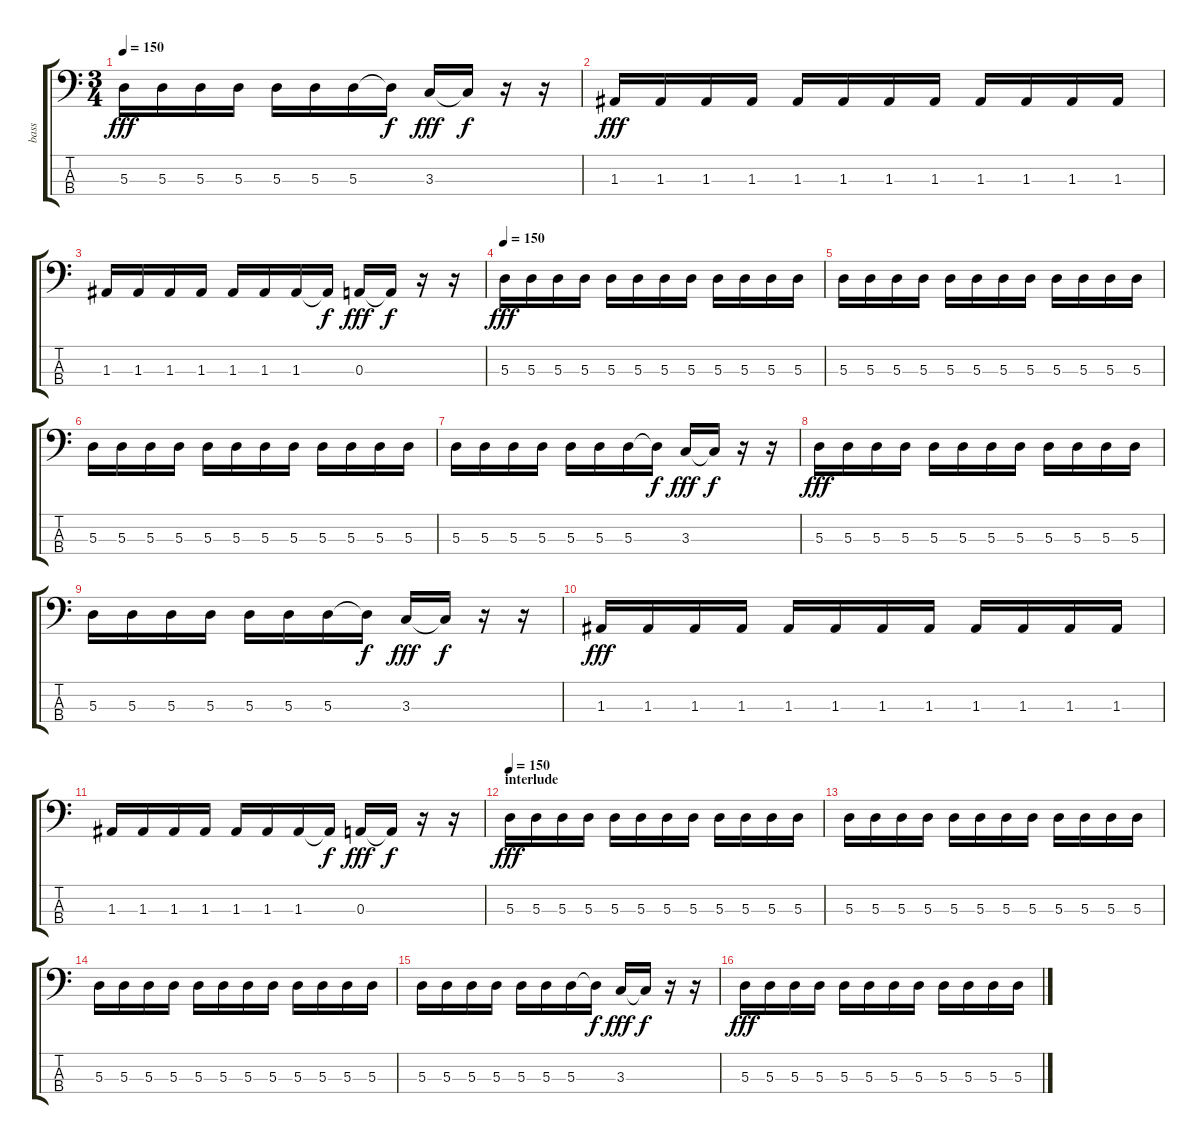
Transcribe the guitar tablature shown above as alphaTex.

\track ("bass" "bass") {instrument electricbassfinger}
\staff {score tabs}
\tuning (G2 D2 A1 D1) {hide}
\ts (3 4)
\tempo 150
\clef f4
\ks c
5.3.16{dy fff} 5.3.16 5.3.16 5.3.16 5.3.16 5.3.16 5.3.16 5.3{t}.16{dy f} 3.3.16{dy fff} 3.3{t}.16{dy f} r.16 r.16 |
1.3.16{dy fff} 1.3.16 1.3.16 1.3.16 1.3.16 1.3.16 1.3.16 1.3.16 1.3.16 1.3.16 1.3.16 1.3.16 |
1.3.16 1.3.16 1.3.16 1.3.16 1.3.16 1.3.16 1.3.16 1.3{t}.16{dy f} 0.3.16{dy fff} 0.3{t}.16{dy f} r.16 r.16 |
\tempo 150
5.3.16{dy fff} 5.3.16 5.3.16 5.3.16 5.3.16 5.3.16 5.3.16 5.3.16 5.3.16 5.3.16 5.3.16 5.3.16 |
5.3.16 5.3.16 5.3.16 5.3.16 5.3.16 5.3.16 5.3.16 5.3.16 5.3.16 5.3.16 5.3.16 5.3.16 |
5.3.16 5.3.16 5.3.16 5.3.16 5.3.16 5.3.16 5.3.16 5.3.16 5.3.16 5.3.16 5.3.16 5.3.16 |
5.3.16 5.3.16 5.3.16 5.3.16 5.3.16 5.3.16 5.3.16 5.3{t}.16{dy f} 3.3.16{dy fff} 3.3{t}.16{dy f} r.16 r.16 |
5.3.16{dy fff} 5.3.16 5.3.16 5.3.16 5.3.16 5.3.16 5.3.16 5.3.16 5.3.16 5.3.16 5.3.16 5.3.16 |
5.3.16 5.3.16 5.3.16 5.3.16 5.3.16 5.3.16 5.3.16 5.3{t}.16{dy f} 3.3.16{dy fff} 3.3{t}.16{dy f} r.16 r.16 |
1.3.16{dy fff} 1.3.16 1.3.16 1.3.16 1.3.16 1.3.16 1.3.16 1.3.16 1.3.16 1.3.16 1.3.16 1.3.16 |
1.3.16 1.3.16 1.3.16 1.3.16 1.3.16 1.3.16 1.3.16 1.3{t}.16{dy f} 0.3.16{dy fff} 0.3{t}.16{dy f} r.16 r.16 |
\section ("" "interlude")
\tempo 150
5.3.16{dy fff} 5.3.16 5.3.16 5.3.16 5.3.16 5.3.16 5.3.16 5.3.16 5.3.16 5.3.16 5.3.16 5.3.16 |
5.3.16 5.3.16 5.3.16 5.3.16 5.3.16 5.3.16 5.3.16 5.3.16 5.3.16 5.3.16 5.3.16 5.3.16 |
5.3.16 5.3.16 5.3.16 5.3.16 5.3.16 5.3.16 5.3.16 5.3.16 5.3.16 5.3.16 5.3.16 5.3.16 |
5.3.16 5.3.16 5.3.16 5.3.16 5.3.16 5.3.16 5.3.16 5.3{t}.16{dy f} 3.3.16{dy fff} 3.3{t}.16{dy f} r.16 r.16 |
5.3.16{dy fff} 5.3.16 5.3.16 5.3.16 5.3.16 5.3.16 5.3.16 5.3.16 5.3.16 5.3.16 5.3.16 5.3.16
